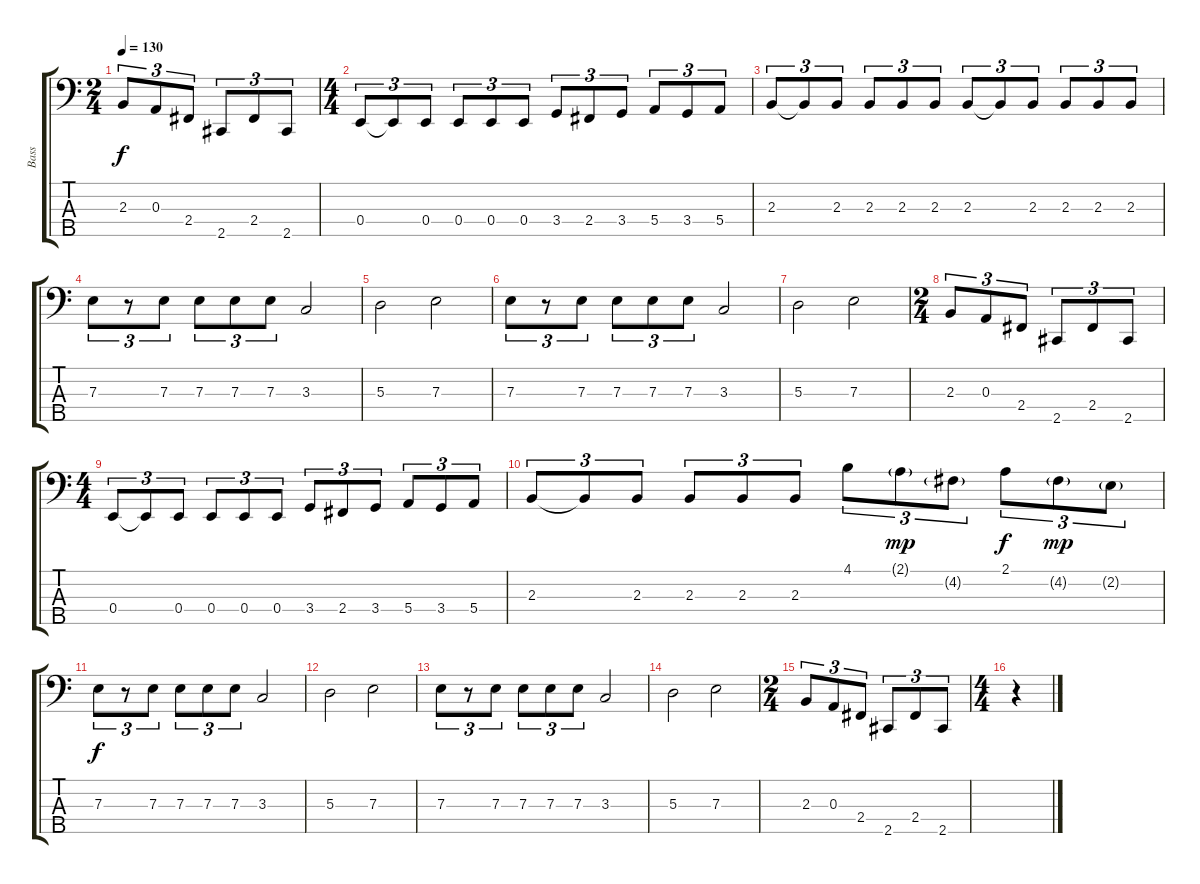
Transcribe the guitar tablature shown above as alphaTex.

\track ("Bass" "Bass") {instrument electricbassfinger}
\staff {score tabs}
\tuning (G2 D2 A1 E1 B0) {hide}
\ts (2 4)
\tempo 130
\clef f4
\ks c
2.3.8{tu (3 2) dy f} 0.3.8{tu (3 2)} 2.4.8{tu (3 2)} 2.5.8{tu (3 2)} 2.4.8{tu (3 2)} 2.5.8{tu (3 2)} |
\ts (4 4)
0.4.8{tu (3 2) instrument electricbassfinger} 0.4{t}.8{tu (3 2)} 0.4.8{tu (3 2)} 0.4.8{tu (3 2)} 0.4.8{tu (3 2)} 0.4.8{tu (3 2)} 3.4.8{tu (3 2)} 2.4.8{tu (3 2)} 3.4.8{tu (3 2)} 5.4.8{tu (3 2)} 3.4.8{tu (3 2)} 5.4.8{tu (3 2)} |
2.3.8{tu (3 2)} 2.3{t}.8{tu (3 2)} 2.3.8{tu (3 2)} 2.3.8{tu (3 2)} 2.3.8{tu (3 2)} 2.3.8{tu (3 2)} 2.3.8{tu (3 2)} 2.3{t}.8{tu (3 2)} 2.3.8{tu (3 2)} 2.3.8{tu (3 2)} 2.3.8{tu (3 2)} 2.3.8{tu (3 2)} |
7.3.8{tu (3 2)} r.8{tu (3 2)} 7.3.8{tu (3 2)} 7.3.8{tu (3 2)} 7.3.8{tu (3 2)} 7.3.8{tu (3 2)} 3.3.2 |
5.3.2 7.3.2 |
7.3.8{tu (3 2)} r.8{tu (3 2)} 7.3.8{tu (3 2)} 7.3.8{tu (3 2)} 7.3.8{tu (3 2)} 7.3.8{tu (3 2)} 3.3.2 |
5.3.2 7.3.2 |
\ts (2 4)
2.3.8{tu (3 2)} 0.3.8{tu (3 2)} 2.4.8{tu (3 2)} 2.5.8{tu (3 2)} 2.4.8{tu (3 2)} 2.5.8{tu (3 2)} |
\ts (4 4)
0.4.8{tu (3 2) instrument electricbassfinger} 0.4{t}.8{tu (3 2)} 0.4.8{tu (3 2)} 0.4.8{tu (3 2)} 0.4.8{tu (3 2)} 0.4.8{tu (3 2)} 3.4.8{tu (3 2)} 2.4.8{tu (3 2)} 3.4.8{tu (3 2)} 5.4.8{tu (3 2)} 3.4.8{tu (3 2)} 5.4.8{tu (3 2)} |
2.3.8{tu (3 2)} 2.3{t}.8{tu (3 2)} 2.3.8{tu (3 2)} 2.3.8{tu (3 2)} 2.3.8{tu (3 2)} 2.3.8{tu (3 2)} 4.1.8{tu (3 2)} 2.1{g}.8{tu (3 2) dy mp} 4.2{g}.8{tu (3 2)} 2.1.8{tu (3 2) dy f} 4.2{g}.8{tu (3 2) dy mp} 2.2{g}.8{tu (3 2)} |
7.3.8{tu (3 2) dy f} r.8{tu (3 2)} 7.3.8{tu (3 2)} 7.3.8{tu (3 2)} 7.3.8{tu (3 2)} 7.3.8{tu (3 2)} 3.3.2 |
5.3.2 7.3.2 |
7.3.8{tu (3 2)} r.8{tu (3 2)} 7.3.8{tu (3 2)} 7.3.8{tu (3 2)} 7.3.8{tu (3 2)} 7.3.8{tu (3 2)} 3.3.2 |
5.3.2 7.3.2 |
\ts (2 4)
2.3.8{tu (3 2)} 0.3.8{tu (3 2)} 2.4.8{tu (3 2)} 2.5.8{tu (3 2)} 2.4.8{tu (3 2)} 2.5.8{tu (3 2)} |
\ts (4 4)
r.4
